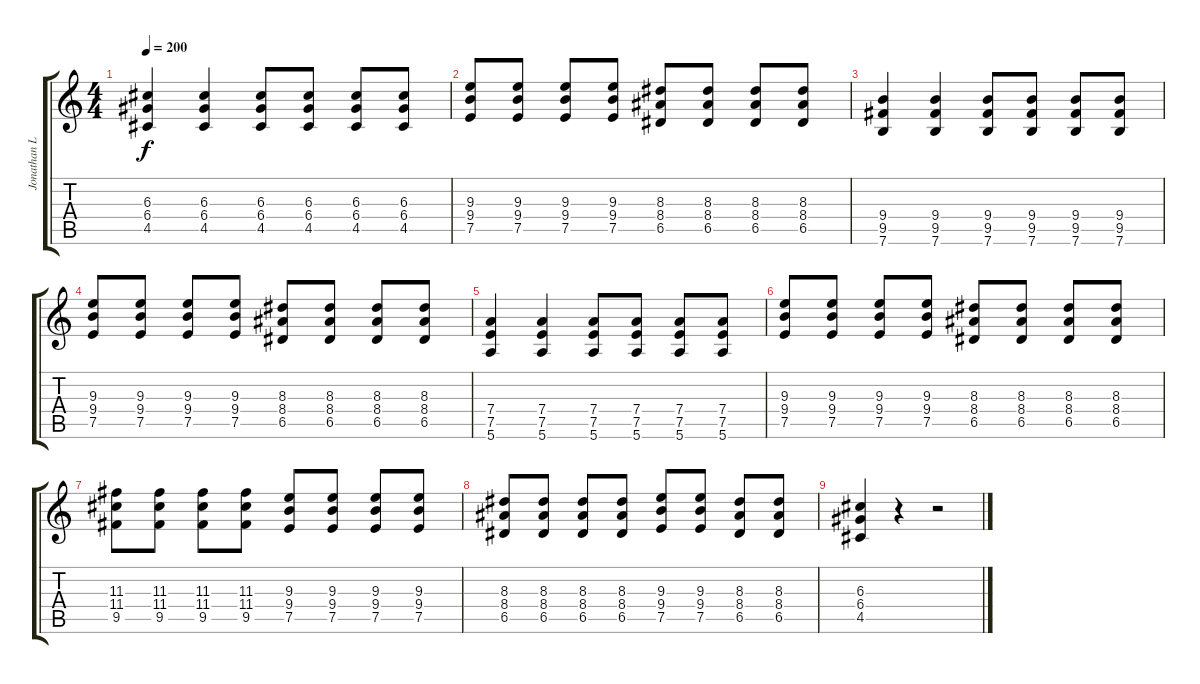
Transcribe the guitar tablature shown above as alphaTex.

\track ("Jonathan Le Landais" "Jonathan L") {instrument distortionguitar}
\staff {score tabs}
\tuning (E4 B3 G3 D3 A2 E2) {hide}
\ts (4 4)
\tempo 200
\clef g2
\ks c
(6.3 6.4 4.5).4{dy f} (6.3 6.4 4.5).4 (6.3 6.4 4.5).8 (6.3 6.4 4.5).8 (6.3 6.4 4.5).8 (6.3 6.4 4.5).8 |
(9.3 9.4 7.5).8 (9.3 9.4 7.5).8 (9.3 9.4 7.5).8 (9.3 9.4 7.5).8 (8.3 8.4 6.5).8 (8.3 8.4 6.5).8 (8.3 8.4 6.5).8 (8.3 8.4 6.5).8 |
(9.4 9.5 7.6).4 (9.4 9.5 7.6).4 (9.4 9.5 7.6).8 (9.4 9.5 7.6).8 (9.4 9.5 7.6).8 (9.4 9.5 7.6).8 |
(9.3 9.4 7.5).8 (9.3 9.4 7.5).8 (9.3 9.4 7.5).8 (9.3 9.4 7.5).8 (8.3 8.4 6.5).8 (8.3 8.4 6.5).8 (8.3 8.4 6.5).8 (8.3 8.4 6.5).8 |
(7.4 7.5 5.6).4 (7.4 7.5 5.6).4 (7.4 7.5 5.6).8 (7.4 7.5 5.6).8 (7.4 7.5 5.6).8 (7.4 7.5 5.6).8 |
(9.3 9.4 7.5).8 (9.3 9.4 7.5).8 (9.3 9.4 7.5).8 (9.3 9.4 7.5).8 (8.3 8.4 6.5).8 (8.3 8.4 6.5).8 (8.3 8.4 6.5).8 (8.3 8.4 6.5).8 |
(11.3 11.4 9.5).8 (11.3 11.4 9.5).8 (11.3 11.4 9.5).8 (11.3 11.4 9.5).8 (9.3 9.4 7.5).8 (9.3 9.4 7.5).8 (9.3 9.4 7.5).8 (9.3 9.4 7.5).8 |
(8.3 8.4 6.5).8 (8.3 8.4 6.5).8 (8.3 8.4 6.5).8 (8.3 8.4 6.5).8 (9.3 9.4 7.5).8 (9.3 9.4 7.5).8 (8.3 8.4 6.5).8 (8.3 8.4 6.5).8 |
(6.3 6.4 4.5).4 r.4 r.2
